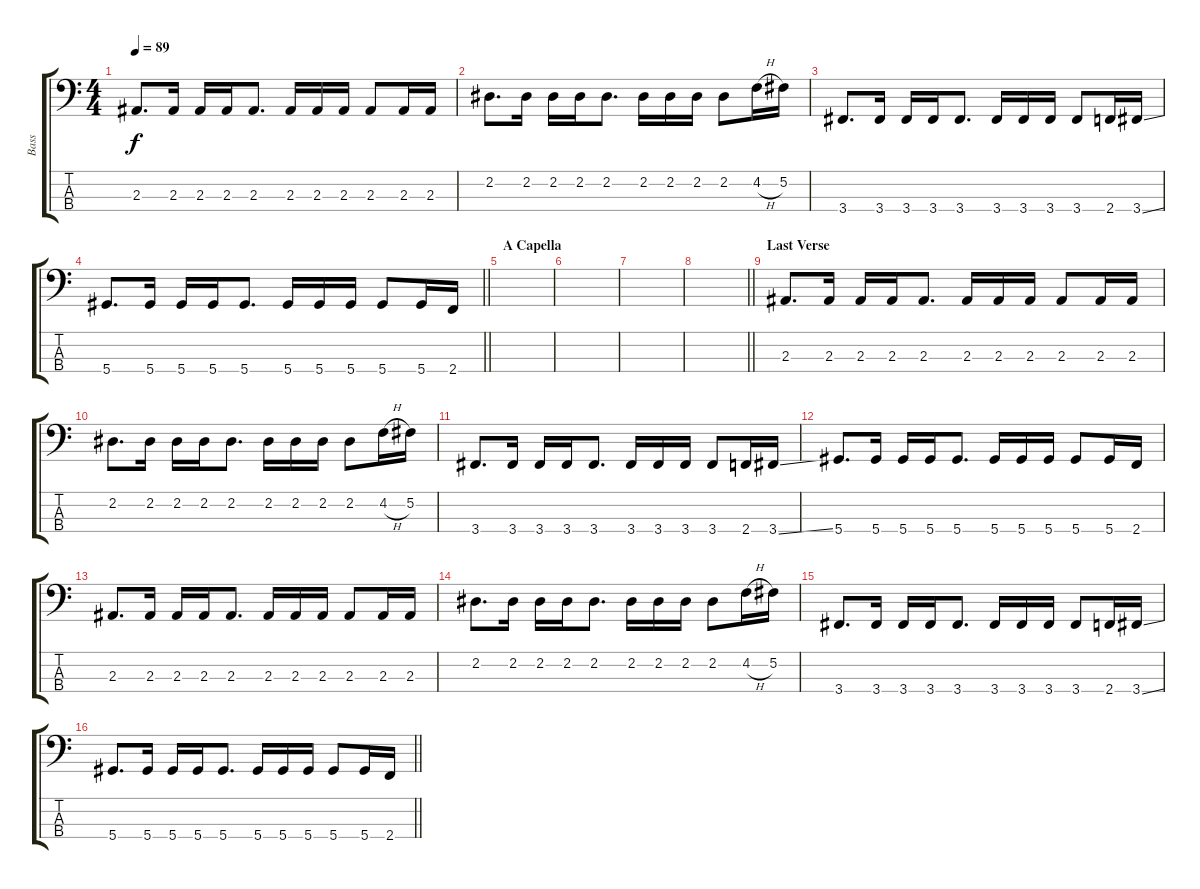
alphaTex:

\track ("Bass" "Bass") {instrument electricbassfinger}
\staff {score tabs}
\tuning (Gb2 Db2 Ab1 Eb1) {hide}
\ts (4 4)
\tempo 89
\clef f4
\ks c
2.3.8{d dy f} 2.3.16 2.3.16 2.3.16 2.3.8{d} 2.3.16 2.3.16 2.3.16 2.3.8 2.3.16 2.3.16 |
2.2.8{d} 2.2.16 2.2.16 2.2.16 2.2.8{d} 2.2.16 2.2.16 2.2.16 2.2.8 4.2{h}.16 5.2.16 |
3.4.8{d} 3.4.16 3.4.16 3.4.16 3.4.8{d} 3.4.16 3.4.16 3.4.16 3.4.8 2.4.16 3.4{ss}.16 |
\barLineRight lightlight
5.4.8{d} 5.4.16 5.4.16 5.4.16 5.4.8{d} 5.4.16 5.4.16 5.4.16 5.4.8 5.4.16 2.4.16 |
\section ("" "A Capella")
|
|
|
\barLineRight lightlight
|
\section ("" "Last Verse")
2.3.8{d} 2.3.16 2.3.16 2.3.16 2.3.8{d} 2.3.16 2.3.16 2.3.16 2.3.8 2.3.16 2.3.16 |
2.2.8{d} 2.2.16 2.2.16 2.2.16 2.2.8{d} 2.2.16 2.2.16 2.2.16 2.2.8 4.2{h}.16 5.2.16 |
3.4.8{d} 3.4.16 3.4.16 3.4.16 3.4.8{d} 3.4.16 3.4.16 3.4.16 3.4.8 2.4.16 3.4{ss}.16 |
5.4.8{d} 5.4.16 5.4.16 5.4.16 5.4.8{d} 5.4.16 5.4.16 5.4.16 5.4.8 5.4.16 2.4.16 |
2.3.8{d} 2.3.16 2.3.16 2.3.16 2.3.8{d} 2.3.16 2.3.16 2.3.16 2.3.8 2.3.16 2.3.16 |
2.2.8{d} 2.2.16 2.2.16 2.2.16 2.2.8{d} 2.2.16 2.2.16 2.2.16 2.2.8 4.2{h}.16 5.2.16 |
3.4.8{d} 3.4.16 3.4.16 3.4.16 3.4.8{d} 3.4.16 3.4.16 3.4.16 3.4.8 2.4.16 3.4{ss}.16 |
\barLineRight lightlight
5.4.8{d} 5.4.16 5.4.16 5.4.16 5.4.8{d} 5.4.16 5.4.16 5.4.16 5.4.8 5.4.16 2.4.16
